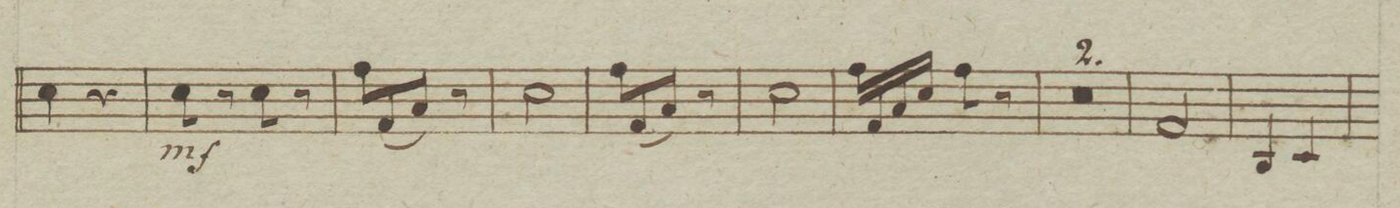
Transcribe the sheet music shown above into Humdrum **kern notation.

**kern	**dynam
*I"Viola	*
*clefC3	*
*k[f#]	*
*met(c)	*
*M2/4	*
4d\	.
4r	.
=165	=165
8d\	mf
8r	.
8d\	.
8r	.
=166	=166
8g\L	.
(8G/	.
8B/J)	.
8r	.
=167	=167
2d\	.
=168	=168
8g\L	.
(8G/	.
8B/J)	.
8r	.
=169	=169
2d\	.
=170	=170
16g\LL	.
16G/	.
16B/	.
16d/JJ	.
8g\	.
8r	.
=171	=171
1r	.
=172	=172
=173	=173
2G/	.
=174	=174
4C/	.
4D/	.
=175	=175
*-	*-
